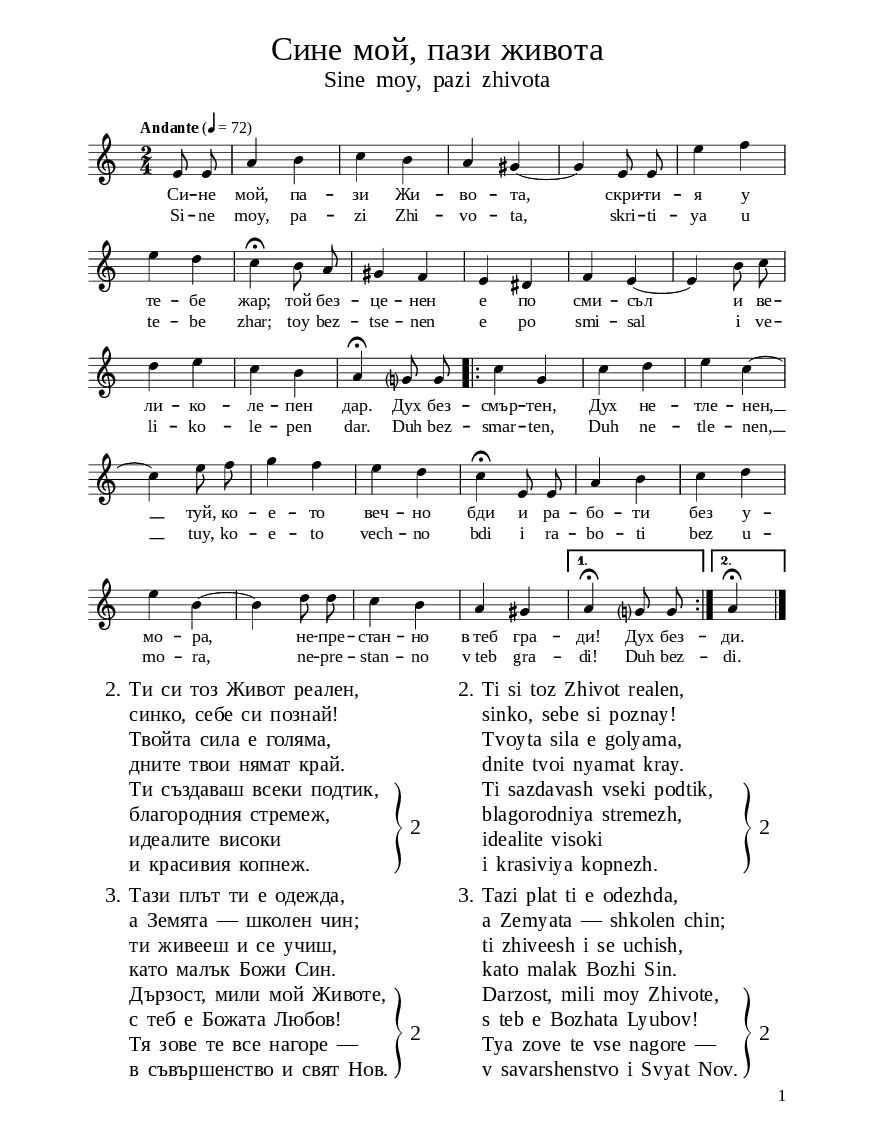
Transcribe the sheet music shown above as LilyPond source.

\version "2.20.0"

\paper {
  #(set-paper-size "a5")
}

"rightBraces045" = \markup {
  \column { % repeat braces
    \translate #'(0 . -12.7 )
    \right-brace #44

    \translate #'(0 . -15.4 )
    \right-brace #44
  }
  \column { % repeat numbers
    \translate #'(0 . -13.3 )
    2
    
    \translate #'(0 . -19.8 )
    2
  }
}

\bookpart {
\paper {
  print-all-headers = ##t
  print-page-number = ##t
  print-first-page-number = ##t

  % put page numbers on the bottom
  oddHeaderMarkup = \markup ""
  evenHeaderMarkup = \markup ""
  oddFooterMarkup = \markup
    \fill-line {
      ""
      \on-the-fly #print-page-number-check-first \fromproperty #'page:page-number-string
    }
  evenFooterMarkup = \markup
    \fill-line {
      \on-the-fly #print-page-number-check-first \fromproperty #'page:page-number-string
      ""
    }

  left-margin = 1.5\cm
  right-margin = 1.5\cm
  top-margin = 1.6\cm
  bottom-margin = 1.2\cm
  ragged-bottom = ##t % do not spread the staves to fill the whole vertical space

  % change lyrics and titles font (affects notes also)
  fonts =
    #(make-pango-font-tree
     "Times New Roman"
     "DejaVu Sans"
     "DejaVu Sans Mono"
     (/ (* staff-height pt) 3.6))

  % change distance between staves
  system-system-spacing =
    #'((basic-distance . 12)
       (minimum-distance . 6)
       (padding . 1)
       (stretchability . 12))
}

\header {
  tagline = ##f
}

\score{
  \layout { 
    indent = 0.0\cm % remove first line indentation
    %ragged-last = ##t % do not spread last line to fill the whole space
    \context {
      \Score
      \omit BarNumber %remove bar numbers
    } % context

    \context { % change staff size
      \Staff
      fontSize = #+0 % affects notes size only
      \override StaffSymbol #'staff-space = #(magstep -3)
      \override StaffSymbol #'thickness = #0.5
      \override BarLine #'hair-thickness = #1
      %\override StaffSymbol #'ledger-line-thickness = #'(0 . 0)
    }

    \context { % adjust space between staff and lyrics and between the two lyric lines
      \Lyrics
      \override VerticalAxisGroup.nonstaff-relatedstaff-spacing = #'(
        (basic-distance . 4.5)
        (padding . 0.4)
      )
      \override VerticalAxisGroup.nonstaff-nonstaff-spacing = #'((minimum-distance . 2))
    }
  } % layout

 \new Voice \absolute  {
    \clef treble
    \key a \minor
    \time 2/4
     \tempo \markup { % make tempo note smaller
      \concat { "Andante " \normal-text { "(" }
          \teeny \general-align #Y #DOWN \note #"4" #0.8
          \normal-text { " = 72)" }
      }
    }
    \partial 4
    \autoBeamOff
 
    e'8 e'8 | a'4 b' | c''4 b' | a'4 gis' ~ | gis'4 e'8 e' | e''4 f'' \break | 

    e''4 d'' |  c''4 \fermata b'8 a' |  gis'4 f' | e'4 dis' |  f'4 e' ~ |  e'4 b'8 c'' \break |

    d''4 e'' |  c''4 b' | a'4 \fermata g'?8 g' \repeat volta 2 {   |  c''4 g' |  c''4 d'' | e''4 c'' ~ \break | 

    c''4 e''8 f'' | g''4 f'' | e''4 d'' | c''4 \fermata e'8 e' | a'4 b' | c''4 d'' \break |

    e''4 b' ~ | b'4 d''8 d'' c''4 b' | a'4 gis' |} \alternative { { a'4 \fermata g'?8 g'  } { a'4\fermata } } \bar "|."
  }
  
  \addlyrics {
    Си -- не мой, па -- зи Жи -- во -- та, скри -- ти -- я у
    те -- бе жар; той без -- це -- нен е по сми -- съл и ве -- 
    ли -- ко -- ле -- пен дар. Дух без -- смър -- тен, Дух не -- тле -- нен, __
    туй, ко -- е -- то веч -- но бди и ра -- бо -- ти без у --
    мо -- ра, не -- пре -- стан -- но в_теб гра -- ди! Дух без -- ди.  
  }

  \addlyrics {
    Si -- ne moy, pa -- zi Zhi -- vo -- ta, skri -- ti -- ya u
    te -- be zhar; toy bez -- tse -- nen e po smi -- sal i ve -- 
    li -- ko -- le -- pen dar. Duh bez -- smar -- ten, Duh ne -- tle -- nen, __
    tuy, ko -- e -- to vech -- no bdi i ra -- bo -- ti bez u --
    mo -- ra, ne -- pre -- stan -- no v_teb gra -- di! Duh bez -- di.  
  }

  
  \header {
    title = \markup \column \normal-text \fontsize #2.5 {
              \center-align
              \line { Сине мой, пази живота}
              \vspace #-0.6
              \center-align
              \line \fontsize #-3 { Sine moy, pazi zhivota }
              \vspace #-0.8
              \center-align
              \line \fontsize #-3 { " " }
            }
  }
  
  \midi{}

} % score

%\pageBreak

\markup \fontsize #+2.5 {
    \hspace #1
    \vspace #0.8
    \override #'(baseline-skip . 2.4) % affects space between column lines
    \column {
      \line { 2. Ти си тоз Живот реален, }

\line {   "   " синко, себе си познай! }

\line {   "   " Твойта сила е голяма, }

\line {   "   " дните твои нямат край. }

\line {   "   " Ти създаваш всеки подтик, }

\line {   "   " благородния стремеж,}

\line {   "   " идеалите високи}

\line {   "   " и красивия копнеж.}
\vspace #0.2

\line {   3. Тази плът ти е одежда,}

\line {   "   " а Земята — школен чин;}

\line {   "   " ти живееш и се учиш,}

\line {   "   " като малък Божи Син.}

\line {   "   " Дързост, мили мой Животе,}

\line {   "   " с теб е Божата Любов!}

\line {   "   " Тя зове те все нагоре —}

\line {   "   " в съвършенство и свят Нов.}

}
\"rightBraces045"

    \hspace #3
    \override #'(baseline-skip . 2.4)
    \column {
        \line { 2. Ti si toz Zhivot realen, }
     \line {   "   " sinko, sebe si poznay! }

\line {   "   " Tvoyta sila e golyama, }

\line {   "   " dnite tvoi nyamat kray. }

\line {   "   " Ti sazdavash vseki podtik, }

\line {   "   " blagorodniya stremezh,}

\line {   "   " idealite visoki}

\line {   "   " i krasiviya kopnezh.}

\vspace #0.2

\line {   3. Tazi plat ti e odezhda,}

\line {   "   " a Zemyata — shkolen chin;}

\line {   "   " ti zhiveesh i se uchish,}

\line {   "   " kato malak Bozhi Sin.}

\line {   "   " Darzost, mili moy Zhivote,}

\line {   "   " s teb e Bozhata Lyubov!}

\line {   "   " Tya zove te vse nagore —}

\line {   "   " v savarshenstvo i Svyat Nov.}

    } %column
\"rightBraces045"
} % markup

\pageBreak

% include foreign translation(s) of the song
\version "2.20.0"

\markup \fill-line { \fontsize #6 "Mein Sohn, bewahre das Leben" }
\markup \null
\markup \null
\markup \fontsize #+2.5 {
    \hspace #16
    \override #'(baseline-skip . 2)
    \column {
     \line { "   " }
    \line {  1. Mein Sohn, bewahre das Leben, }

\line { "   "die in dir verborgene Glut -}

\line { "   "Es ist seinem Sinn nach kostbar}

\line { "   "und ein herrliches Geschenk! }

\line { "   "Unsterblicher, unvergänglicher Geist -}

\line { "   "der, der ewig wacht }

\line { "   "und unermüdlich arbeitet,}

\line { "   "unaufhörlich in dir erschafft.}
 \line { "   " }
 
\line { 2. Du bist dieses wirkliche Leben; }

\line { "   "Sohn; erkenne dich! }

\line { "   "Deine Kraft ist groß,}

\line { "   "deine Tage haben kein Ende. }

\line { "   "Du erschaffst jeden Impuls, }

\line { "   "das edle Streben, }

\line { "   "die hohen Ideale }

\line { "   "und die schöne Sehnsucht.}
 \line { "   " }

\line { 3. Dieses Fleisch ist dein Gewand,}

\line { "   "und die Erde eine Schulbank.}

\line { "   "Du lebst und lernst, }
 
\line { "   "wie ein kleiner Sohn Gottes. }

\line { "   "Kühnheit, mein liebes Leben,}

\line { "   "die göttliche Liebe ist mit dir! }

\line { "   "Sie ruft dich immer nach oben -}

\line { "   "in Vollkommenheit und in die neue Welt.}
   }
}


} % bookpart
